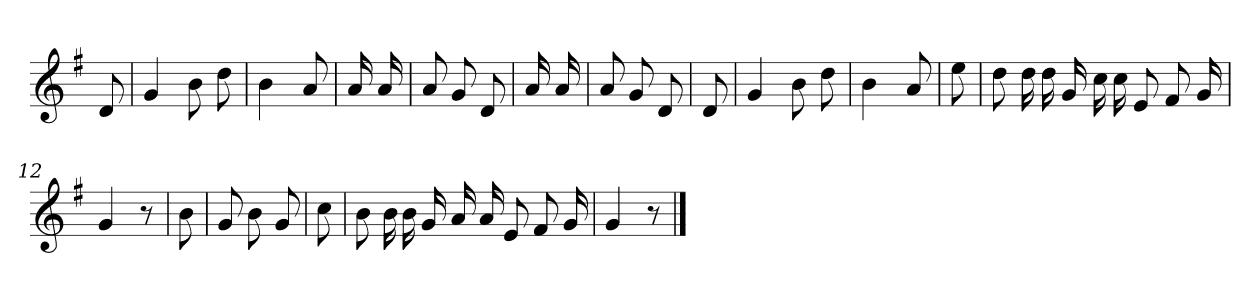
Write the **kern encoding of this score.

**kern
*part1
*staff1
*clefG2
*k[f#]
*G:
=
8d
=1
4g
8b
8dd
=2
4b
8a
=3
16a
16a
=4
8a
8g
8d
=5
16a
16a
=6
8a
8g
8d
=7
8d
=8
4g
8b
8dd
=9
4b
8a
=10
8ee
=11
8dd
16dd
16dd
16g
16cc
16cc
8e
8f#
16g
=12
4g
8r
=13
8b
=14
8g
8b
8g
=15
8cc
=16
8b
16b
16b
16g
16a
16a
8e
8f#
16g
=17
4g
8r
==
*-
